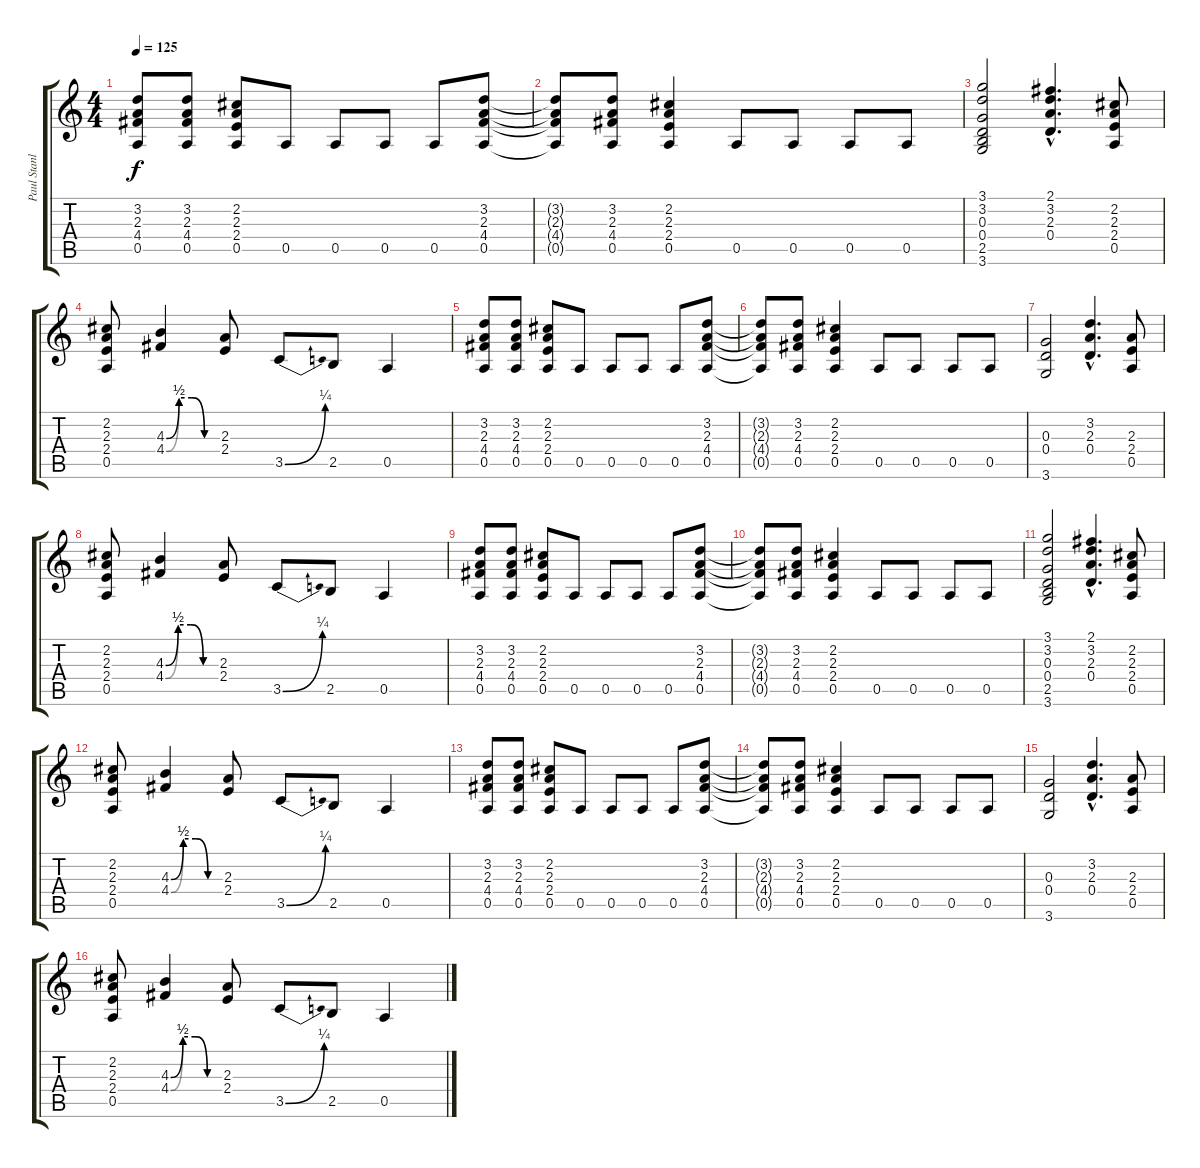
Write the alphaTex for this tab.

\track ("Paul Stanley" "Paul Stanl") {instrument overdrivenguitar}
\staff {score tabs}
\tuning (E4 B3 G3 D3 A2 E2) {hide}
\ts (4 4)
\tempo 125
\clef g2
\ks c
(3.2 2.3 4.4 0.5).8{dy f} (3.2 2.3 4.4 0.5).8 (2.2 2.3 2.4 0.5).8 0.5.8 0.5.8 0.5.8 0.5.8 (3.2 2.3 4.4 0.5).8 |
(3.2{t} 2.3{t} 4.4{t} 0.5{t}).8 (3.2 2.3 4.4 0.5).8 (2.2 2.3 2.4 0.5).4 0.5.8 0.5.8 0.5.8 0.5.8 |
(3.1 3.2 0.3 0.4 2.5 3.6).2 (2.1{hac} 3.2{hac} 2.3{hac} 0.4{hac}).4{d} (2.2 2.3 2.4 0.5).8 |
(2.2 2.3 2.4 0.5).8 (4.3{be (custom 0 0 15 2 30 2 45 0 60 0)} 4.4{be (custom 0 0 15 2 30 2 45 0 60 0)}).4 (2.3 2.4).8 3.5{be (bend 0 0 60 1)}.8 2.5.8 0.5.4 |
(3.2 2.3 4.4 0.5).8 (3.2 2.3 4.4 0.5).8 (2.2 2.3 2.4 0.5).8 0.5.8 0.5.8 0.5.8 0.5.8 (3.2 2.3 4.4 0.5).8 |
(3.2{t} 2.3{t} 4.4{t} 0.5{t}).8 (3.2 2.3 4.4 0.5).8 (2.2 2.3 2.4 0.5).4 0.5.8 0.5.8 0.5.8 0.5.8 |
(0.3 0.4 3.6).2 (3.2{hac} 2.3{hac} 0.4{hac}).4{d} (2.3 2.4 0.5).8 |
(2.2 2.3 2.4 0.5).8 (4.3{be (custom 0 0 15 2 30 2 45 0 60 0)} 4.4{be (custom 0 0 15 2 30 2 45 0 60 0)}).4 (2.3 2.4).8 3.5{be (bend 0 0 60 1)}.8 2.5.8 0.5.4 |
(3.2 2.3 4.4 0.5).8 (3.2 2.3 4.4 0.5).8 (2.2 2.3 2.4 0.5).8 0.5.8 0.5.8 0.5.8 0.5.8 (3.2 2.3 4.4 0.5).8 |
(3.2{t} 2.3{t} 4.4{t} 0.5{t}).8 (3.2 2.3 4.4 0.5).8 (2.2 2.3 2.4 0.5).4 0.5.8 0.5.8 0.5.8 0.5.8 |
(3.1 3.2 0.3 0.4 2.5 3.6).2 (2.1{hac} 3.2{hac} 2.3{hac} 0.4{hac}).4{d} (2.2 2.3 2.4 0.5).8 |
(2.2 2.3 2.4 0.5).8 (4.3{be (custom 0 0 15 2 30 2 45 0 60 0)} 4.4{be (custom 0 0 15 2 30 2 45 0 60 0)}).4 (2.3 2.4).8 3.5{be (bend 0 0 60 1)}.8 2.5.8 0.5.4 |
(3.2 2.3 4.4 0.5).8 (3.2 2.3 4.4 0.5).8 (2.2 2.3 2.4 0.5).8 0.5.8 0.5.8 0.5.8 0.5.8 (3.2 2.3 4.4 0.5).8 |
(3.2{t} 2.3{t} 4.4{t} 0.5{t}).8 (3.2 2.3 4.4 0.5).8 (2.2 2.3 2.4 0.5).4 0.5.8 0.5.8 0.5.8 0.5.8 |
(0.3 0.4 3.6).2 (3.2{hac} 2.3{hac} 0.4{hac}).4{d} (2.3 2.4 0.5).8 |
(2.2 2.3 2.4 0.5).8 (4.3{be (custom 0 0 15 2 30 2 45 0 60 0)} 4.4{be (custom 0 0 15 2 30 2 45 0 60 0)}).4 (2.3 2.4).8 3.5{be (bend 0 0 60 1)}.8 2.5.8 0.5.4
